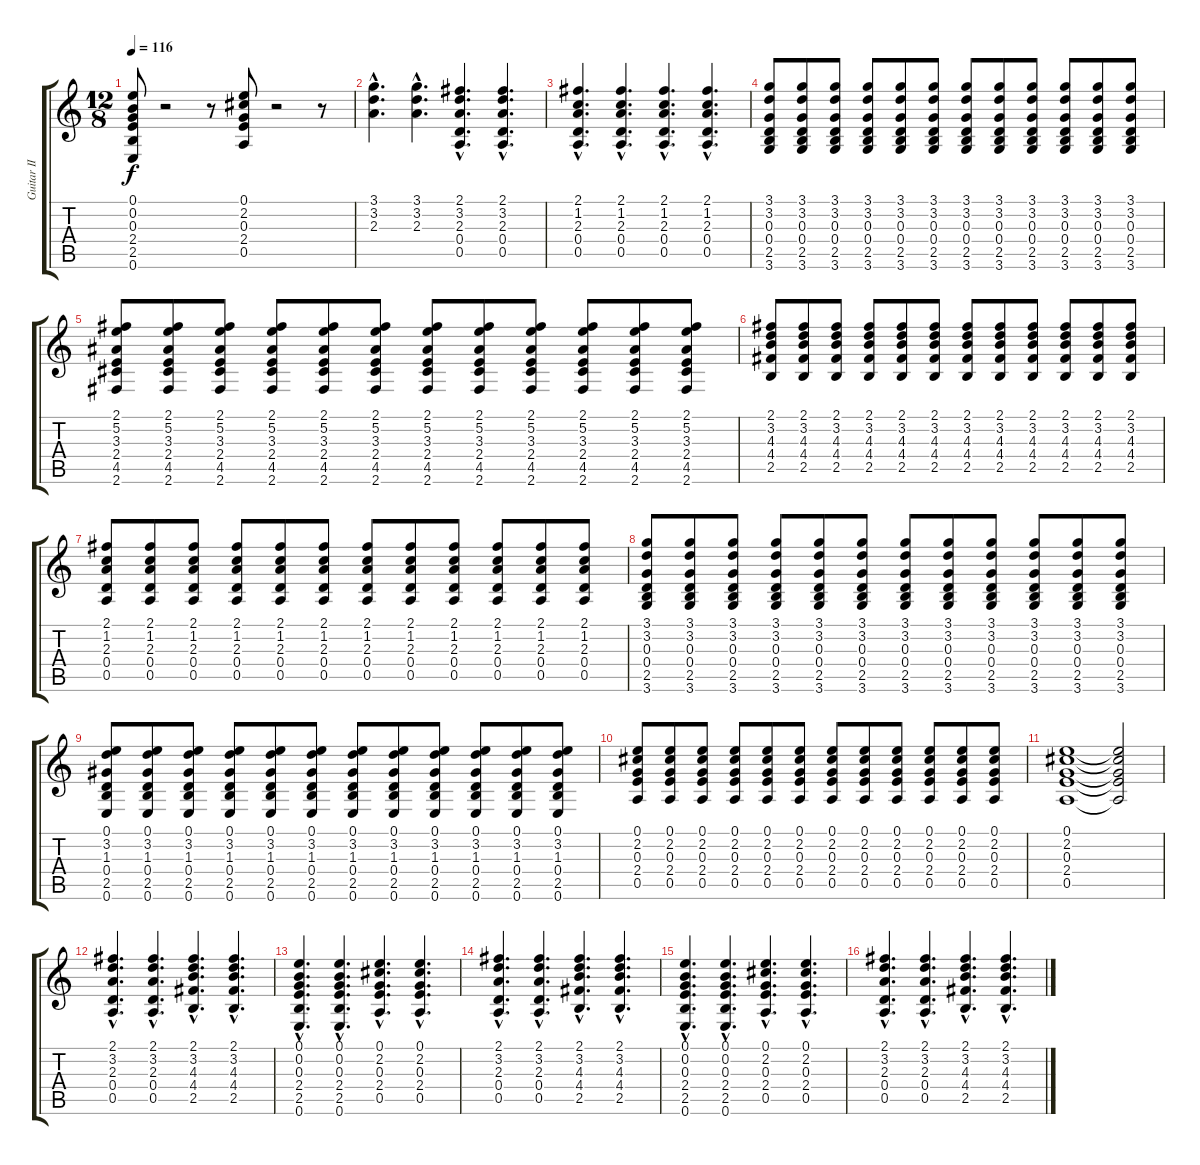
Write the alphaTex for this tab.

\track ("Guitar II" "Guitar II") {instrument acousticguitarsteel}
\staff {score tabs}
\tuning (E4 B3 G3 D3 A2 E2) {hide}
\ts (12 8)
\tempo 116
\clef g2
\ks c
(0.1 0.2 0.3 2.4 2.5 0.6).8{dy f} r.2 r.8 (0.1 2.2 0.3 2.4 0.5).8 r.2 r.8 |
(3.1{hac} 3.2{hac} 2.3{hac}).4{d} (3.1{hac} 3.2{hac} 2.3{hac}).4{d} (2.1{hac} 3.2{hac} 2.3{hac} 0.4{hac} 0.5{hac}).4{d} (2.1{hac} 3.2{hac} 2.3{hac} 0.4{hac} 0.5{hac}).4{d} |
(2.1{hac} 1.2{hac} 2.3{hac} 0.4{hac} 0.5{hac}).4{d} (2.1{hac} 1.2{hac} 2.3{hac} 0.4{hac} 0.5{hac}).4{d} (2.1{hac} 1.2{hac} 2.3{hac} 0.4{hac} 0.5{hac}).4{d} (2.1{hac} 1.2{hac} 2.3{hac} 0.4{hac} 0.5{hac}).4{d} |
(3.1 3.2 0.3 0.4 2.5 3.6).8 (3.1 3.2 0.3 0.4 2.5 3.6).8 (3.1 3.2 0.3 0.4 2.5 3.6).8 (3.1 3.2 0.3 0.4 2.5 3.6).8 (3.1 3.2 0.3 0.4 2.5 3.6).8 (3.1 3.2 0.3 0.4 2.5 3.6).8 (3.1 3.2 0.3 0.4 2.5 3.6).8 (3.1 3.2 0.3 0.4 2.5 3.6).8 (3.1 3.2 0.3 0.4 2.5 3.6).8 (3.1 3.2 0.3 0.4 2.5 3.6).8 (3.1 3.2 0.3 0.4 2.5 3.6).8 (3.1 3.2 0.3 0.4 2.5 3.6).8 |
(2.1 5.2 3.3 2.4 4.5 2.6).8 (2.1 5.2 3.3 2.4 4.5 2.6).8 (2.1 5.2 3.3 2.4 4.5 2.6).8 (2.1 5.2 3.3 2.4 4.5 2.6).8 (2.1 5.2 3.3 2.4 4.5 2.6).8 (2.1 5.2 3.3 2.4 4.5 2.6).8 (2.1 5.2 3.3 2.4 4.5 2.6).8 (2.1 5.2 3.3 2.4 4.5 2.6).8 (2.1 5.2 3.3 2.4 4.5 2.6).8 (2.1 5.2 3.3 2.4 4.5 2.6).8 (2.1 5.2 3.3 2.4 4.5 2.6).8 (2.1 5.2 3.3 2.4 4.5 2.6).8 |
(2.1 3.2 4.3 4.4 2.5).8 (2.1 3.2 4.3 4.4 2.5).8 (2.1 3.2 4.3 4.4 2.5).8 (2.1 3.2 4.3 4.4 2.5).8 (2.1 3.2 4.3 4.4 2.5).8 (2.1 3.2 4.3 4.4 2.5).8 (2.1 3.2 4.3 4.4 2.5).8 (2.1 3.2 4.3 4.4 2.5).8 (2.1 3.2 4.3 4.4 2.5).8 (2.1 3.2 4.3 4.4 2.5).8 (2.1 3.2 4.3 4.4 2.5).8 (2.1 3.2 4.3 4.4 2.5).8 |
(2.1 1.2 2.3 0.4 0.5).8 (2.1 1.2 2.3 0.4 0.5).8 (2.1 1.2 2.3 0.4 0.5).8 (2.1 1.2 2.3 0.4 0.5).8 (2.1 1.2 2.3 0.4 0.5).8 (2.1 1.2 2.3 0.4 0.5).8 (2.1 1.2 2.3 0.4 0.5).8 (2.1 1.2 2.3 0.4 0.5).8 (2.1 1.2 2.3 0.4 0.5).8 (2.1 1.2 2.3 0.4 0.5).8 (2.1 1.2 2.3 0.4 0.5).8 (2.1 1.2 2.3 0.4 0.5).8 |
(3.1 3.2 0.3 0.4 2.5 3.6).8 (3.1 3.2 0.3 0.4 2.5 3.6).8 (3.1 3.2 0.3 0.4 2.5 3.6).8 (3.1 3.2 0.3 0.4 2.5 3.6).8 (3.1 3.2 0.3 0.4 2.5 3.6).8 (3.1 3.2 0.3 0.4 2.5 3.6).8 (3.1 3.2 0.3 0.4 2.5 3.6).8 (3.1 3.2 0.3 0.4 2.5 3.6).8 (3.1 3.2 0.3 0.4 2.5 3.6).8 (3.1 3.2 0.3 0.4 2.5 3.6).8 (3.1 3.2 0.3 0.4 2.5 3.6).8 (3.1 3.2 0.3 0.4 2.5 3.6).8 |
(0.1 3.2 1.3 0.4 2.5 0.6).8 (0.1 3.2 1.3 0.4 2.5 0.6).8 (0.1 3.2 1.3 0.4 2.5 0.6).8 (0.1 3.2 1.3 0.4 2.5 0.6).8 (0.1 3.2 1.3 0.4 2.5 0.6).8 (0.1 3.2 1.3 0.4 2.5 0.6).8 (0.1 3.2 1.3 0.4 2.5 0.6).8 (0.1 3.2 1.3 0.4 2.5 0.6).8 (0.1 3.2 1.3 0.4 2.5 0.6).8 (0.1 3.2 1.3 0.4 2.5 0.6).8 (0.1 3.2 1.3 0.4 2.5 0.6).8 (0.1 3.2 1.3 0.4 2.5 0.6).8 |
(0.1 2.2 0.3 2.4 0.5).8 (0.1 2.2 0.3 2.4 0.5).8 (0.1 2.2 0.3 2.4 0.5).8 (0.1 2.2 0.3 2.4 0.5).8 (0.1 2.2 0.3 2.4 0.5).8 (0.1 2.2 0.3 2.4 0.5).8 (0.1 2.2 0.3 2.4 0.5).8 (0.1 2.2 0.3 2.4 0.5).8 (0.1 2.2 0.3 2.4 0.5).8 (0.1 2.2 0.3 2.4 0.5).8 (0.1 2.2 0.3 2.4 0.5).8 (0.1 2.2 0.3 2.4 0.5).8 |
(0.1 2.2 0.3 2.4 0.5).1 (0.1{t} 2.2{t} 0.3{t} 2.4{t} 0.5{t}).2 |
(2.1{hac} 3.2{hac} 2.3{hac} 0.4{hac} 0.5{hac}).4{d} (2.1{hac} 3.2{hac} 2.3{hac} 0.4{hac} 0.5{hac}).4{d} (2.1{hac} 3.2{hac} 4.3{hac} 4.4{hac} 2.5{hac}).4{d} (2.1{hac} 3.2{hac} 4.3{hac} 4.4{hac} 2.5{hac}).4{d} |
(0.1{hac} 0.2{hac} 0.3{hac} 2.4{hac} 2.5{hac} 0.6{hac}).4{d} (0.1{hac} 0.2{hac} 0.3{hac} 2.4{hac} 2.5{hac} 0.6{hac}).4{d} (0.1{hac} 2.2{hac} 0.3{hac} 2.4{hac} 0.5{hac}).4{d} (0.1{hac} 2.2{hac} 0.3{hac} 2.4{hac} 0.5{hac}).4{d} |
(2.1{hac} 3.2{hac} 2.3{hac} 0.4{hac} 0.5{hac}).4{d} (2.1{hac} 3.2{hac} 2.3{hac} 0.4{hac} 0.5{hac}).4{d} (2.1{hac} 3.2{hac} 4.3{hac} 4.4{hac} 2.5{hac}).4{d} (2.1{hac} 3.2{hac} 4.3{hac} 4.4{hac} 2.5{hac}).4{d} |
(0.1{hac} 0.2{hac} 0.3{hac} 2.4{hac} 2.5{hac} 0.6{hac}).4{d} (0.1{hac} 0.2{hac} 0.3{hac} 2.4{hac} 2.5{hac} 0.6{hac}).4{d} (0.1{hac} 2.2{hac} 0.3{hac} 2.4{hac} 0.5{hac}).4{d} (0.1{hac} 2.2{hac} 0.3{hac} 2.4{hac} 0.5{hac}).4{d} |
(2.1{hac} 3.2{hac} 2.3{hac} 0.4{hac} 0.5{hac}).4{d} (2.1{hac} 3.2{hac} 2.3{hac} 0.4{hac} 0.5{hac}).4{d} (2.1{hac} 3.2{hac} 4.3{hac} 4.4{hac} 2.5{hac}).4{d} (2.1{hac} 3.2{hac} 4.3{hac} 4.4{hac} 2.5{hac}).4{d}
